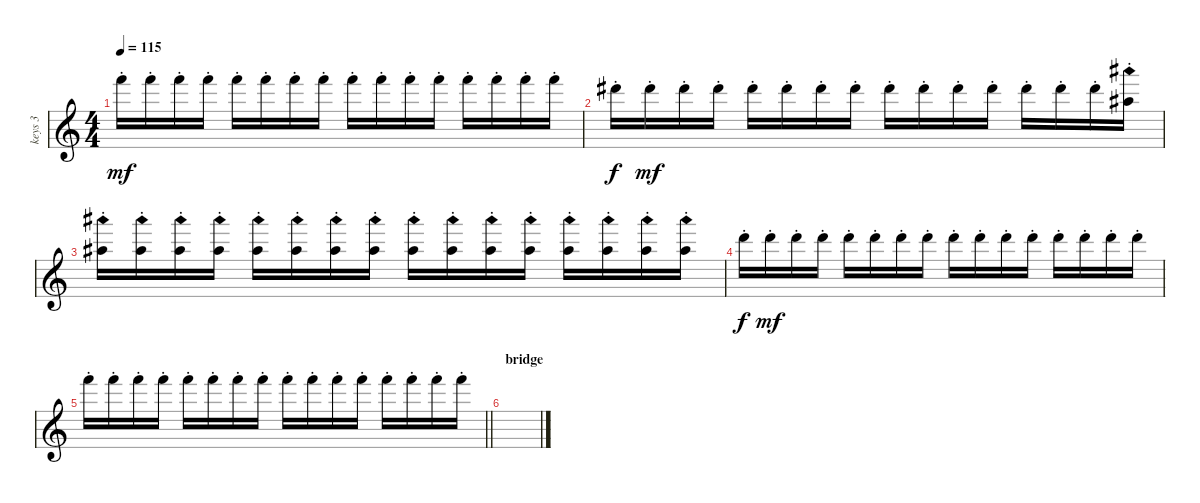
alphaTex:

\track ("keys 3" "keys 3") {instrument lead1square}
\staff {score}
\tuning (E4 B3 G3 D3 A2 E2) {hide}
\ts (4 4)
\tempo 115
\clef g2
\ks c
25.1{st}.16{dy mf} 25.1{st}.16 25.1{st}.16 25.1{st}.16 25.1{st}.16 25.1{st}.16 25.1{st}.16 25.1{st}.16 25.1{st}.16 25.1{st}.16 25.1{st}.16 25.1{st}.16 25.1{st}.16 25.1{st}.16 25.1{st}.16 25.1{st}.16 |
23.1{st}.16{dy f} 23.1{st}.16{dy mf} 23.1{st}.16 23.1{st}.16 23.1{st}.16 23.1{st}.16 23.1{st}.16 23.1{st}.16 23.1{st}.16 23.1{st}.16 23.1{st}.16 23.1{st}.16 23.1{st}.16 23.1{st}.16 23.1{st}.16 18.1{ah 12 st}.16 |
18.1{ah 12 st}.16 18.1{ah 12 st}.16 18.1{ah 12 st}.16 18.1{ah 12 st}.16 18.1{ah 12 st}.16 18.1{ah 12 st}.16 18.1{ah 12 st}.16 18.1{ah 12 st}.16 18.1{ah 12 st}.16 18.1{ah 12 st}.16 18.1{ah 12 st}.16 18.1{ah 12 st}.16 18.1{ah 12 st}.16 18.1{ah 12 st}.16 18.1{ah 12 st}.16 18.1{ah 12 st}.16 |
22.1{st}.16{dy f} 22.1{st}.16{dy mf} 22.1{st}.16 22.1{st}.16 22.1{st}.16 22.1{st}.16 22.1{st}.16 22.1{st}.16 22.1{st}.16 22.1{st}.16 22.1{st}.16 22.1{st}.16 22.1{st}.16 22.1{st}.16 22.1{st}.16 22.1{st}.16 |
\barLineRight lightlight
25.1{st}.16 25.1{st}.16 25.1{st}.16 25.1{st}.16 25.1{st}.16 25.1{st}.16 25.1{st}.16 25.1{st}.16 25.1{st}.16 25.1{st}.16 25.1{st}.16 25.1{st}.16 25.1{st}.16 25.1{st}.16 25.1{st}.16 25.1{st}.16 |
\section ("" "bridge")
